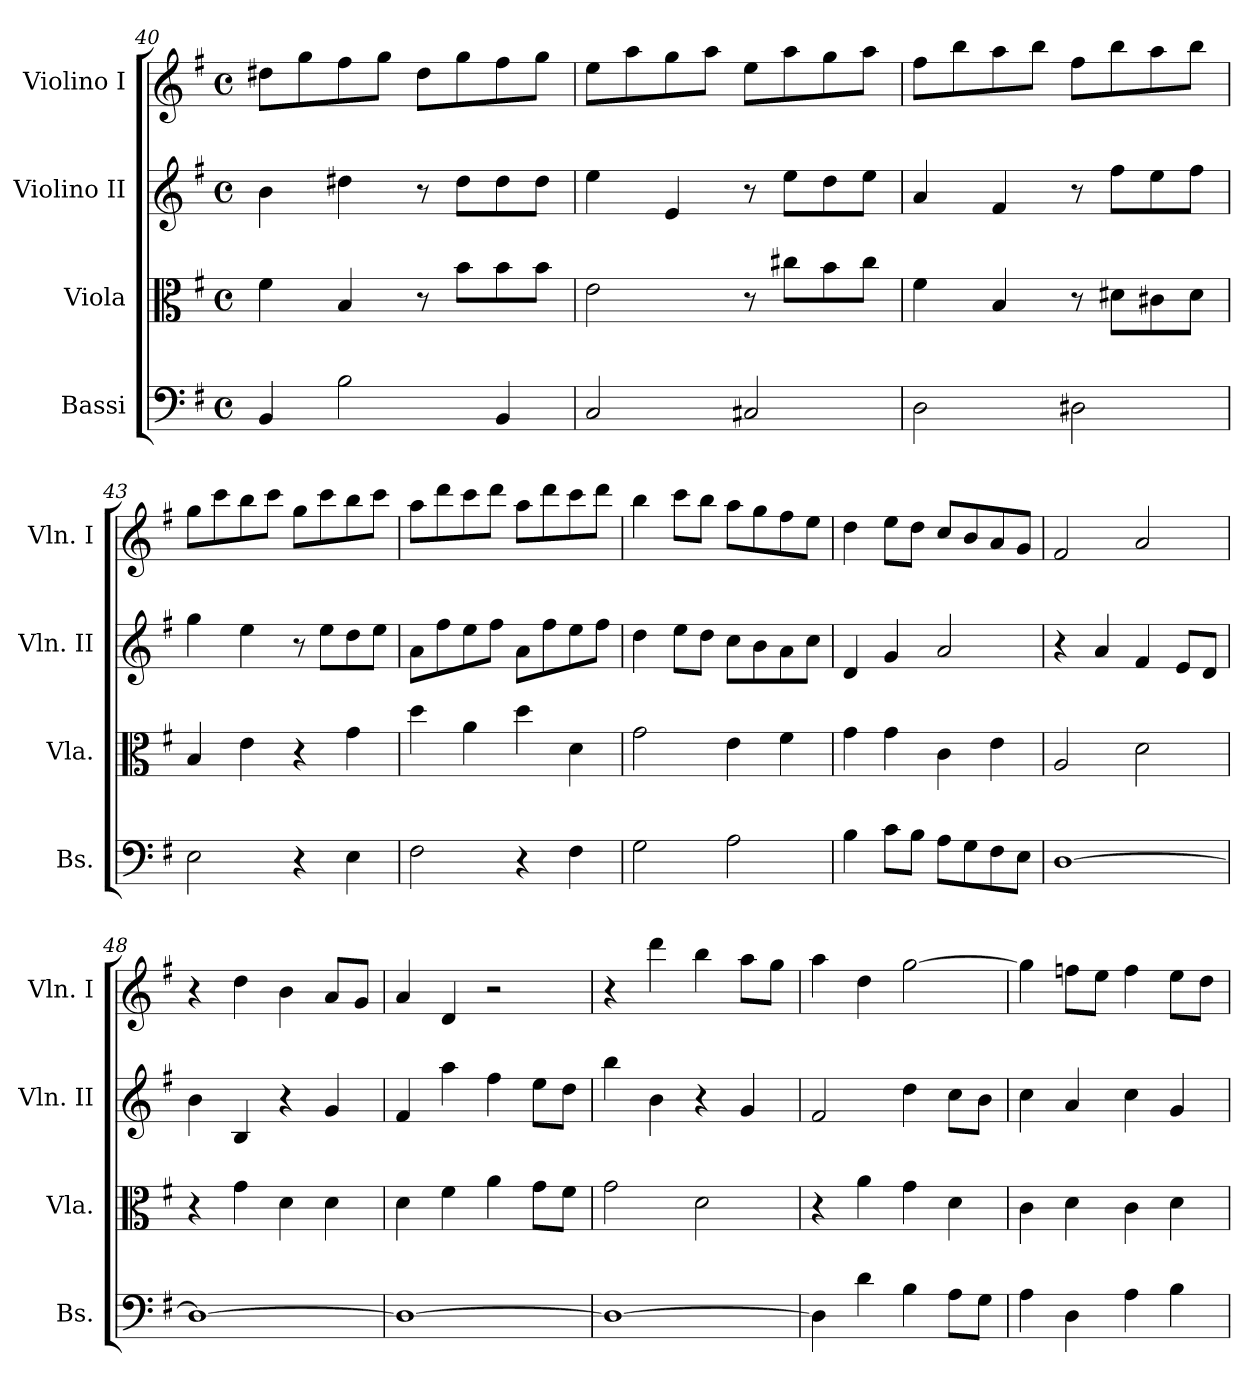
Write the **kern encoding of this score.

**kern	**kern	**kern	**kern
*part4	*part3	*part2	*part1
*staff4	*staff3	*staff2	*staff1
*I"Bassi	*I"Viola	*I"Violino II	*I"Violino I
*I'Bs.	*I'Vla.	*I'Vln. II	*I'Vln. I
*clefF4	*clefC3	*clefG2	*clefG2
*ITrd7c12	*	*	*
*k[f#]	*k[f#]	*k[f#]	*k[f#]
*G:	*G:	*G:	*G:
*M4/4	*M4/4	*M4/4	*M4/4
*met(c)	*met(c)	*met(c)	*met(c)
=40	=40	=40	=40
4BBB/	4f#\	4b\	8dd#X\L
.	.	.	8gg\
2BB\	4B/	4dd#X\	8ff#\
.	.	.	8gg\J
.	8r	8r	8dd#\L
.	8b\L	8dd#\L	8gg\
4BBB/	8b\	8dd#\	8ff#\
.	8b\J	8dd#\J	8gg\J
=41	=41	=41	=41
2CC/	2e\	4ee\	8ee\L
.	.	.	8aa\
.	.	4e/	8gg\
.	.	.	8aa\J
2CC#X/	8r	8r	8ee\L
.	8cc#X\L	8ee\L	8aa\
.	8b\	8dd\	8gg\
.	8cc#\J	8ee\J	8aa\J
!!LO:LB:g=z
=42	=42	=42	=42
2DD\	4f#\	4a/	8ff#\L
.	.	.	8bb\
.	4B/	4f#/	8aa\
.	.	.	8bb\J
2DD#X\	8r	8r	8ff#\L
.	8d#X\L	8ff#\L	8bb\
.	8c#X\	8ee\	8aa\
.	8d#\J	8ff#\J	8bb\J
=43	=43	=43	=43
2EE\	4B/	4gg\	8gg\L
.	.	.	8ccc\
.	4e\	4ee\	8bb\
.	.	.	8ccc\J
4r	4r	8r	8gg\L
.	.	8ee\L	8ccc\
4EE\	4g\	8dd\	8bb\
.	.	8ee\J	8ccc\J
=44	=44	=44	=44
2FF#\	4dd\	8a\L	8aa\L
.	.	8ff#\	8ddd\
.	4a\	8ee\	8ccc\
.	.	8ff#\J	8ddd\J
4r	4dd\	8a\L	8aa\L
.	.	8ff#\	8ddd\
4FF#\	4d\	8ee\	8ccc\
.	.	8ff#\J	8ddd\J
=45	=45	=45	=45
2GG\	2g\	4dd\	4bb\
.	.	8ee\L	8ccc\L
.	.	8dd\J	8bb\J
2AA\	4e\	8cc\L	8aa\L
.	.	8b\	8gg\
.	4f#\	8a\	8ff#\
.	.	8cc\J	8ee\J
=46	=46	=46	=46
4BB\	4g\	4d/	4dd\
8C\L	4g\	4g/	8ee\L
8BB\J	.	.	8dd\J
8AA\L	4c\	2a/	8cc/L
8GG\	.	.	8b/
8FF#\	4e\	.	8a/
8EE\J	.	.	8g/J
!!LO:LB:g=z
=47	=47	=47	=47
[1DD	2A/	4r	2f#/
.	.	4a/	.
.	2d\	4f#/	2a/
.	.	8e/L	.
.	.	8d/J	.
=48	=48	=48	=48
1DD_	4r	4b\	4r
.	4g\	4B/	4dd\
.	4d\	4r	4b\
.	4d\	4g/	8a/L
.	.	.	8g/J
=49	=49	=49	=49
1DD_	4d\	4f#/	4a/
.	4f#\	4aa\	4d/
.	4a\	4ff#\	2r
.	8g\L	8ee\L	.
.	8f#\J	8dd\J	.
=50	=50	=50	=50
1DD_	2g\	4bb\	4r
.	.	4b\	4ddd\
.	2d\	4r	4bb\
.	.	4g/	8aa\L
.	.	.	8gg\J
=51	=51	=51	=51
4DD\]	4r	2f#/	4aa\
4D\	4a\	.	4dd\
4BB\	4g\	4dd\	[2gg\
8AA\L	4d\	8cc\L	.
8GG\J	.	8b\J	.
=52	=52	=52	=52
4AA\	4c\	4cc\	4gg\]
4DD\	4d\	4a/	8ffn\L
.	.	.	8ee\J
4AA\	4c\	4cc\	4ff\
4BB\	4d\	4g/	8ee\L
.	.	.	8dd\J
=	=	=	=
*-	*-	*-	*-
